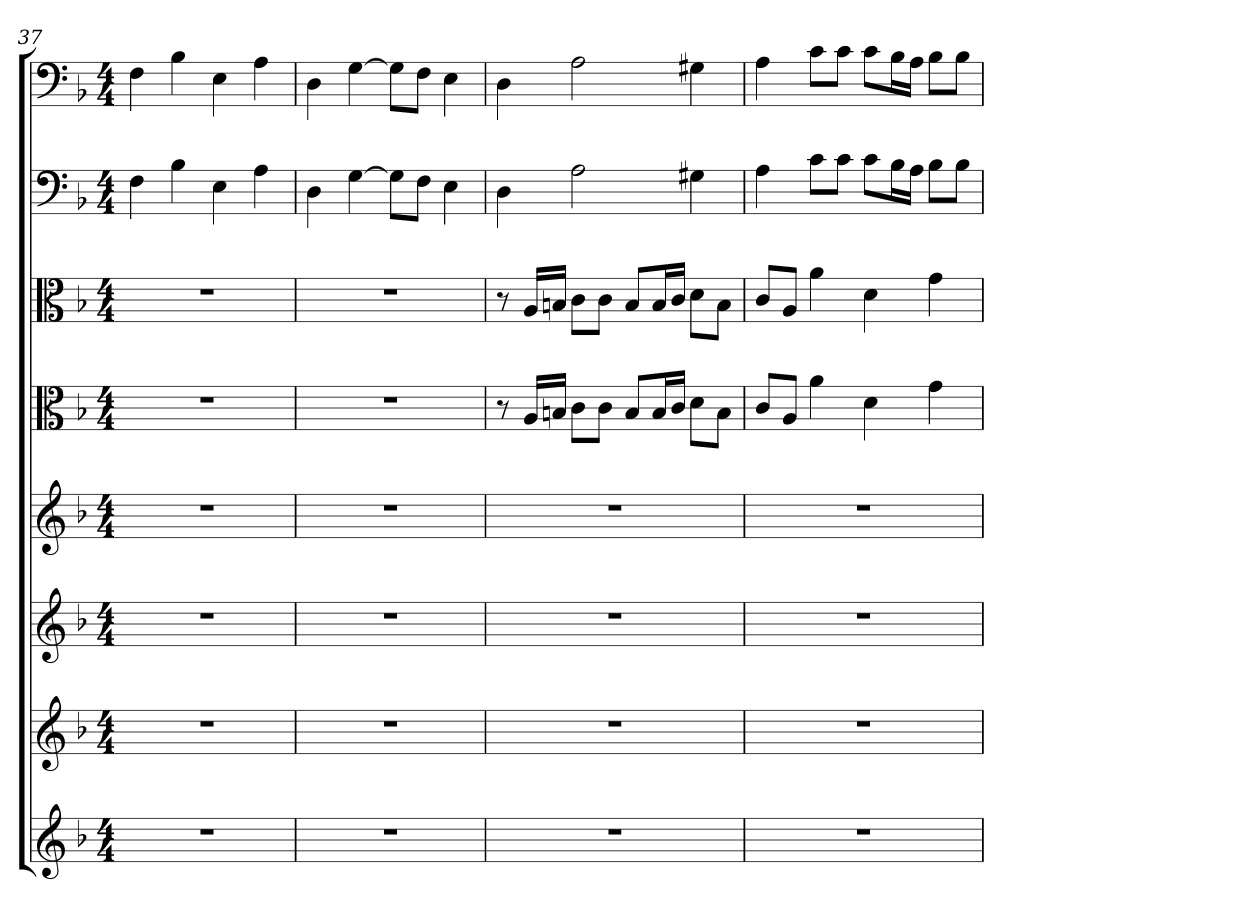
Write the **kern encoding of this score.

**kern	**kern	**kern	**kern	**kern	**kern	**kern	**kern
*part8	*part7	*part6	*part5	*part4	*part3	*part2	*part1
*staff8	*staff7	*staff6	*staff5	*staff4	*staff3	*staff2	*staff1
*clefG2	*clefG2	*clefG2	*clefG2	*clefC3	*clefC3	*clefF4	*clefF4
*k[b-]	*k[b-]	*k[b-]	*k[b-]	*k[b-]	*k[b-]	*k[b-]	*k[b-]
*d:	*d:	*d:	*d:	*d:	*d:	*d:	*d:
*M4/4	*M4/4	*M4/4	*M4/4	*M4/4	*M4/4	*M4/4	*M4/4
=37	=37	=37	=37	=37	=37	=37	=37
1r	1r	1r	1r	1r	1r	4F\	4F\
.	.	.	.	.	.	4B-\	4B-\
.	.	.	.	.	.	4E\	4E\
.	.	.	.	.	.	4A\	4A\
=38	=38	=38	=38	=38	=38	=38	=38
1r	1r	1r	1r	1r	1r	4D\	4D\
.	.	.	.	.	.	[4G\	[4G\
.	.	.	.	.	.	8G\L]	8G\L]
.	.	.	.	.	.	8F\J	8F\J
.	.	.	.	.	.	4E\	4E\
=39	=39	=39	=39	=39	=39	=39	=39
1r	1r	1r	1r	8r	8r	4D\	4D\
.	.	.	.	16A/LL	16A/LL	.	.
.	.	.	.	16Bn/JJ	16Bn/JJ	.	.
.	.	.	.	8c\L	8c\L	2A\	2A\
.	.	.	.	8c\J	8c\J	.	.
.	.	.	.	8B/L	8B/L	.	.
.	.	.	.	16B/L	16B/L	.	.
.	.	.	.	16c/JJ	16c/JJ	.	.
.	.	.	.	8d\L	8d\L	4G#X\	4G#X\
.	.	.	.	8B\J	8B\J	.	.
=40	=40	=40	=40	=40	=40	=40	=40
1r	1r	1r	1r	8c/L	8c/L	4A\	4A\
.	.	.	.	8A/J	8A/J	.	.
.	.	.	.	4a\	4a\	8c\L	8c\L
.	.	.	.	.	.	8c\J	8c\J
.	.	.	.	4d\	4d\	8c\L	8c\L
.	.	.	.	.	.	16B-\L	16B-\L
.	.	.	.	.	.	16A\JJ	16A\JJ
.	.	.	.	4g\	4g\	8B-\L	8B-\L
.	.	.	.	.	.	8B-\J	8B-\J
=	=	=	=	=	=	=	=
*-	*-	*-	*-	*-	*-	*-	*-
